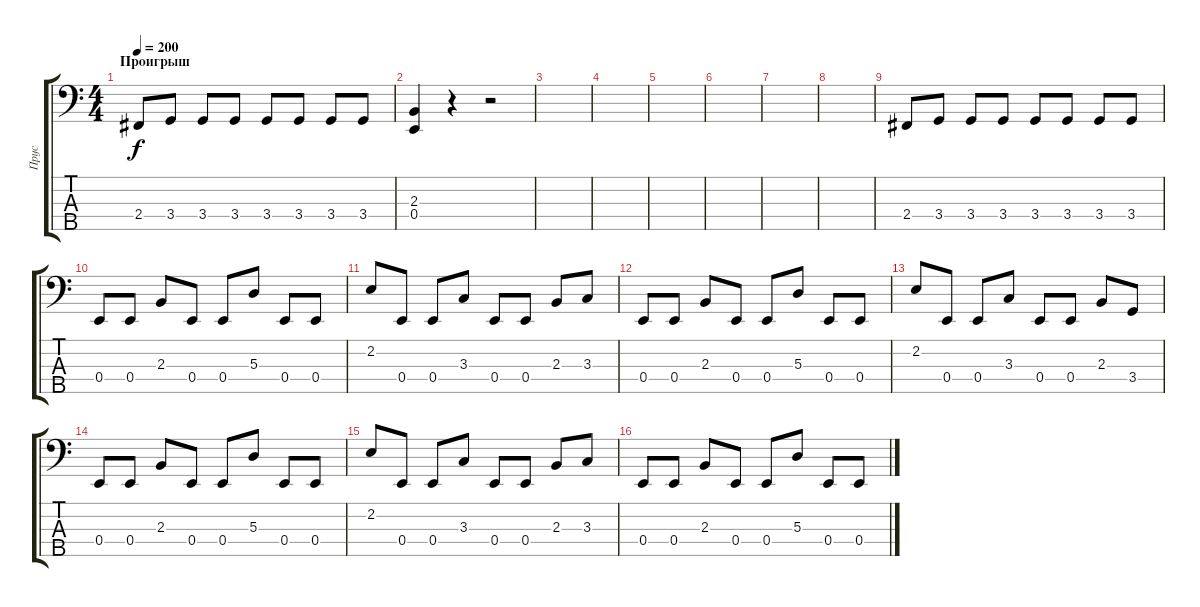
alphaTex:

\track ("Прус" "Прус") {instrument electricbassfinger}
\staff {score tabs}
\tuning (G2 D2 A1 E1 B0) {hide}
\ts (4 4)
\section ("" "Проигрыш")
\tempo 200
\clef f4
\ks c
2.4.8{dy f} 3.4.8 3.4.8 3.4.8 3.4.8 3.4.8 3.4.8 3.4.8 |
(2.3 0.4).4 r.4 r.2 |
|
|
|
|
|
|
2.4.8 3.4.8 3.4.8 3.4.8 3.4.8 3.4.8 3.4.8 3.4.8 |
0.4.8 0.4.8 2.3.8 0.4.8 0.4.8 5.3.8 0.4.8 0.4.8 |
2.2.8 0.4.8 0.4.8 3.3.8 0.4.8 0.4.8 2.3.8 3.3.8 |
0.4.8 0.4.8 2.3.8 0.4.8 0.4.8 5.3.8 0.4.8 0.4.8 |
2.2.8 0.4.8 0.4.8 3.3.8 0.4.8 0.4.8 2.3.8 3.4.8 |
0.4.8 0.4.8 2.3.8 0.4.8 0.4.8 5.3.8 0.4.8 0.4.8 |
2.2.8 0.4.8 0.4.8 3.3.8 0.4.8 0.4.8 2.3.8 3.3.8 |
0.4.8 0.4.8 2.3.8 0.4.8 0.4.8 5.3.8 0.4.8 0.4.8
